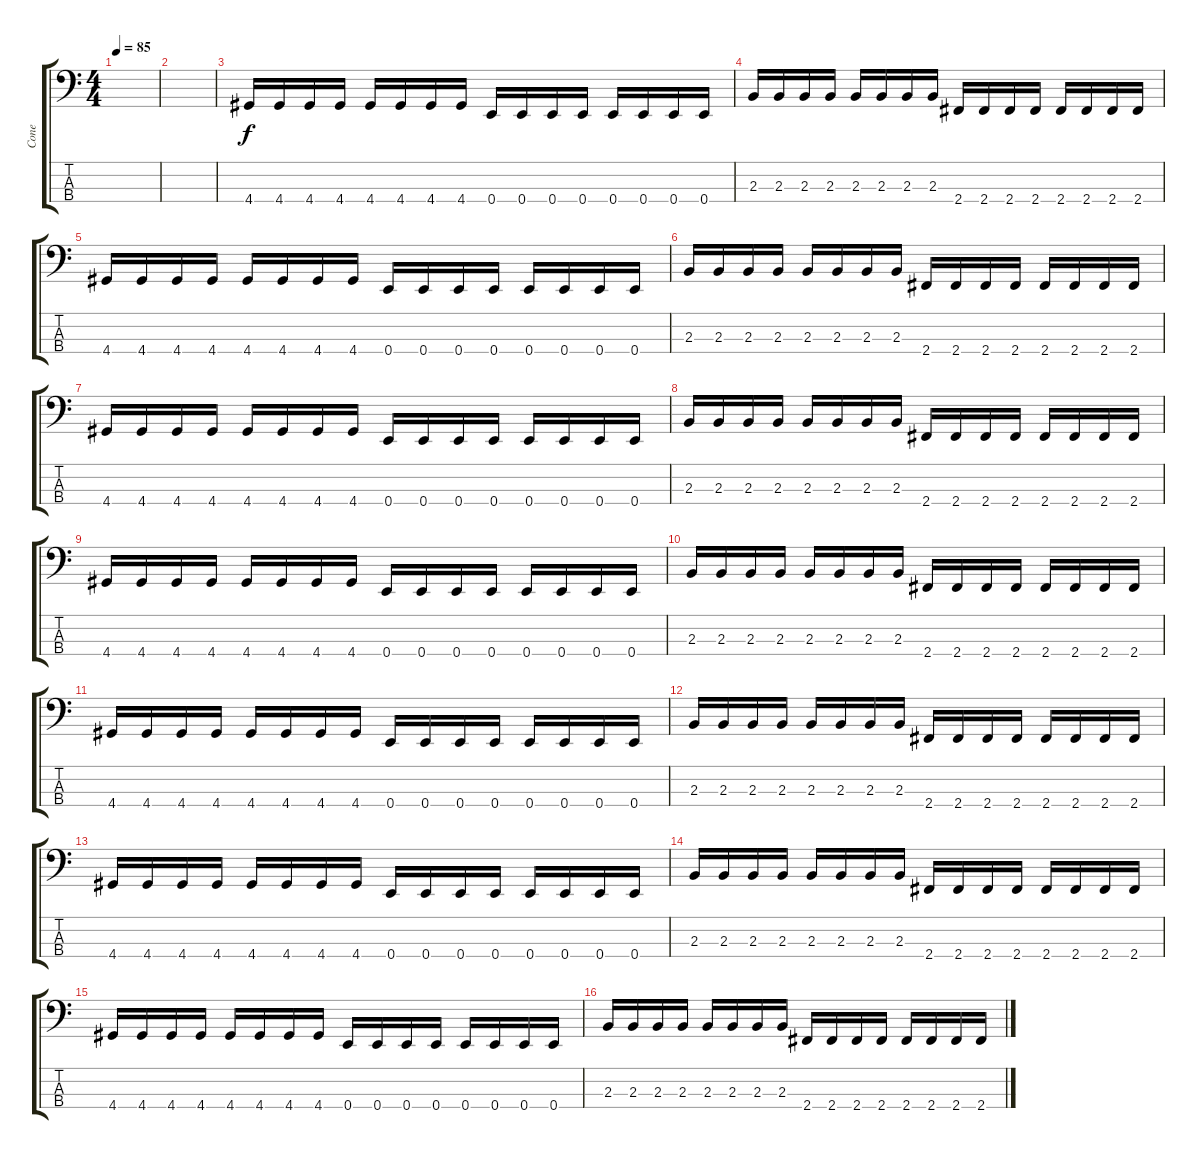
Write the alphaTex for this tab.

\track ("Cone" "Cone") {instrument electricbasspick}
\staff {score tabs}
\tuning (G2 D2 A1 E1) {hide}
\ts (4 4)
\tempo 85
\clef f4
\ks c
|
|
4.4.16 4.4.16 4.4.16 4.4.16 4.4.16 4.4.16 4.4.16 4.4.16 0.4.16 0.4.16 0.4.16 0.4.16 0.4.16 0.4.16 0.4.16 0.4.16 |
2.3.16 2.3.16 2.3.16 2.3.16 2.3.16 2.3.16 2.3.16 2.3.16 2.4.16 2.4.16 2.4.16 2.4.16 2.4.16 2.4.16 2.4.16 2.4.16 |
4.4.16 4.4.16 4.4.16 4.4.16 4.4.16 4.4.16 4.4.16 4.4.16 0.4.16 0.4.16 0.4.16 0.4.16 0.4.16 0.4.16 0.4.16 0.4.16 |
2.3.16 2.3.16 2.3.16 2.3.16 2.3.16 2.3.16 2.3.16 2.3.16 2.4.16 2.4.16 2.4.16 2.4.16 2.4.16 2.4.16 2.4.16 2.4.16 |
4.4.16 4.4.16 4.4.16 4.4.16 4.4.16 4.4.16 4.4.16 4.4.16 0.4.16 0.4.16 0.4.16 0.4.16 0.4.16 0.4.16 0.4.16 0.4.16 |
2.3.16 2.3.16 2.3.16 2.3.16 2.3.16 2.3.16 2.3.16 2.3.16 2.4.16 2.4.16 2.4.16 2.4.16 2.4.16 2.4.16 2.4.16 2.4.16 |
4.4.16 4.4.16 4.4.16 4.4.16 4.4.16 4.4.16 4.4.16 4.4.16 0.4.16 0.4.16 0.4.16 0.4.16 0.4.16 0.4.16 0.4.16 0.4.16 |
2.3.16 2.3.16 2.3.16 2.3.16 2.3.16 2.3.16 2.3.16 2.3.16 2.4.16 2.4.16 2.4.16 2.4.16 2.4.16 2.4.16 2.4.16 2.4.16 |
4.4.16 4.4.16 4.4.16 4.4.16 4.4.16 4.4.16 4.4.16 4.4.16 0.4.16 0.4.16 0.4.16 0.4.16 0.4.16 0.4.16 0.4.16 0.4.16 |
2.3.16 2.3.16 2.3.16 2.3.16 2.3.16 2.3.16 2.3.16 2.3.16 2.4.16 2.4.16 2.4.16 2.4.16 2.4.16 2.4.16 2.4.16 2.4.16 |
4.4.16 4.4.16 4.4.16 4.4.16 4.4.16 4.4.16 4.4.16 4.4.16 0.4.16 0.4.16 0.4.16 0.4.16 0.4.16 0.4.16 0.4.16 0.4.16 |
2.3.16 2.3.16 2.3.16 2.3.16 2.3.16 2.3.16 2.3.16 2.3.16 2.4.16 2.4.16 2.4.16 2.4.16 2.4.16 2.4.16 2.4.16 2.4.16 |
4.4.16 4.4.16 4.4.16 4.4.16 4.4.16 4.4.16 4.4.16 4.4.16 0.4.16 0.4.16 0.4.16 0.4.16 0.4.16 0.4.16 0.4.16 0.4.16 |
2.3.16 2.3.16 2.3.16 2.3.16 2.3.16 2.3.16 2.3.16 2.3.16 2.4.16 2.4.16 2.4.16 2.4.16 2.4.16 2.4.16 2.4.16 2.4.16
